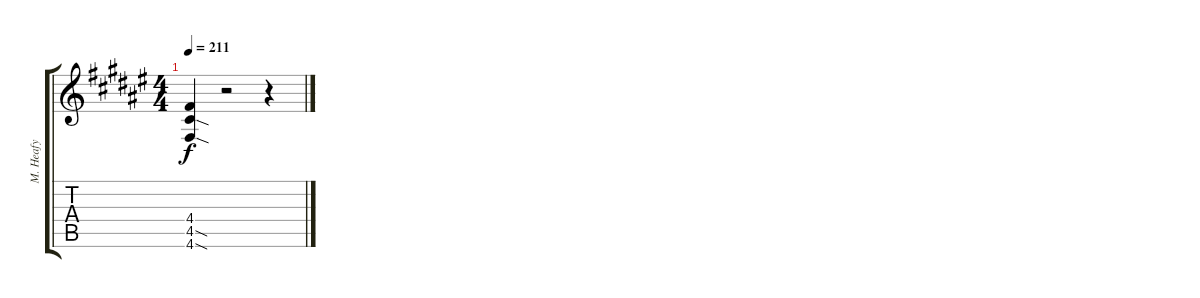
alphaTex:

\track ("M. Heafy" "M. Heafy") {instrument overdrivenguitar}
\staff {score tabs}
\tuning (E4 B3 G3 D3 A2 D2) {hide}
\ts (4 4)
\tempo 211
\clef g2
\ks d#minor
(4.4 4.5{sod} 4.6{sod}).4{dy f} r.2 r.4
